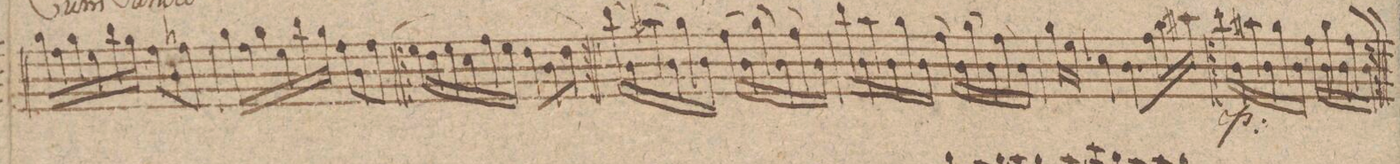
**kern	**dynam
*I"Violino Primo	*
*clefG2	*
*k[f#c#g#d#]	*
*met(c)	*
*M6/8	*
16gg#\LL	.
16ff#\	.
16gg#\	.
16ee\	.
16bb\	.
16gg#\JJ	.
8ff#\L	.
8b\	.
8ff#\J	.
=271	=271
16gg#\LL	.
16ff#\	.
16gg#\	.
16ee\	.
16bb\	.
16gg#\JJ	.
8ff#\L	.
8b\	.
8ff#\J	.
=272	=272
16ee\LL	.
16dd#\	.
16ee\	.
16cc#\	.
16ff#\	.
16ee\JJ	.
8dd#\L	.
8b\	.
8dd#\J	.
=273	=273
16ee\LLyy	.
16dd#yy\	.
16eeyy\	.
16cc#yy\	.
16ff#yy\	.
16ee\JJyy	.
8dd#\Lyy	.
8byy\	.
8dd#\Jyy	.
=274	=274
(16bb\LL	.
16b\)	.
(16aa#X\	.
16b\)	.
16gg#\	.
16b\JJ	.
(16ff#\LL	.
16b\)	.
(16gg#\	.
16b\)	.
(16ff#\	.
16b\JJ)	.
=275	=275
16bb\LL	.
16b\	.
16aa\	.
16b\	.
16gg#\	.
16b\JJ	.
(16ff#\LL	.
16b\)	.
(16gg#\	.
16b\)	.
(16ff#\	.
16b\JJ)	.
=276	=276
16gg#\LL	.
16ee\JJ	.
8qqdd#/	.
4cc#\	.
8.b\L	.
16ff#\L	.
16gg#\	.
16aa#X\JJ	.
=277	=277
16bb\LL	.
16b\	.
16aa#X\	.
16b\	.
16gg#\	.
16b\JJ	.
16ff#\LL	.
16b\	.
16gg#\	.
16b\	.
16ff#\	.
16b\JJ	.
=278	=278
16bb\LLyy	.
16byy\	.
16aa#Xyy\	.
16byy\	.
16gg#yy\	.
16b\JJyy	.
16ff#\LLyy	.
16byy\	.
16gg#yy\	.
16byy\	.
16ff#yy\	.
16b\JJyy	.
=279	=279
*-	*-
